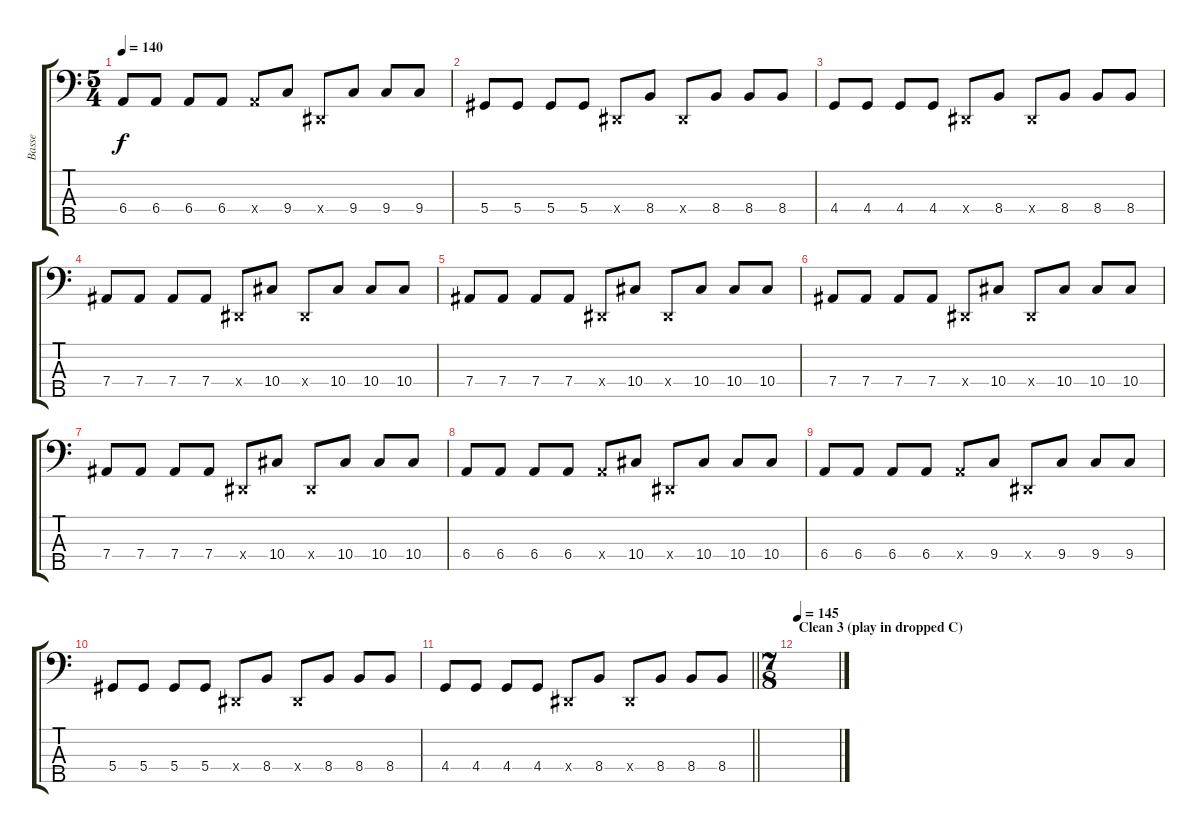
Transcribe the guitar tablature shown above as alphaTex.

\track ("Basse" "Basse") {instrument electricbasspick}
\staff {score tabs}
\tuning (Gb2 Db2 Ab1 Eb1 Bb0) {hide}
\ts (5 4)
\tempo 140
\clef f4
\ks c
6.4.8{dy f} 6.4.8 6.4.8 6.4.8 6.4{x}.8 9.4.8 0.4{x}.8 9.4.8 9.4.8 9.4.8 |
5.4.8 5.4.8 5.4.8 5.4.8 0.4{x}.8 8.4.8 0.4{x}.8 8.4.8 8.4.8 8.4.8 |
4.4.8 4.4.8 4.4.8 4.4.8 0.4{x}.8 8.4.8 0.4{x}.8 8.4.8 8.4.8 8.4.8 |
7.4.8 7.4.8 7.4.8 7.4.8 0.4{x}.8 10.4.8 0.4{x}.8 10.4.8 10.4.8 10.4.8 |
7.4.8 7.4.8 7.4.8 7.4.8 0.4{x}.8 10.4.8 0.4{x}.8 10.4.8 10.4.8 10.4.8 |
7.4.8 7.4.8 7.4.8 7.4.8 0.4{x}.8 10.4.8 0.4{x}.8 10.4.8 10.4.8 10.4.8 |
7.4.8 7.4.8 7.4.8 7.4.8 0.4{x}.8 10.4.8 0.4{x}.8 10.4.8 10.4.8 10.4.8 |
6.4.8 6.4.8 6.4.8 6.4.8 6.4{x}.8 10.4.8 0.4{x}.8 10.4.8 10.4.8 10.4.8 |
6.4.8 6.4.8 6.4.8 6.4.8 6.4{x}.8 9.4.8 0.4{x}.8 9.4.8 9.4.8 9.4.8 |
5.4.8 5.4.8 5.4.8 5.4.8 0.4{x}.8 8.4.8 0.4{x}.8 8.4.8 8.4.8 8.4.8 |
\barLineRight lightlight
4.4.8 4.4.8 4.4.8 4.4.8 0.4{x}.8 8.4.8 0.4{x}.8 8.4.8 8.4.8 8.4.8 |
\ts (7 8)
\section ("" "Clean 3 (play in dropped C)")
\tempo 145
